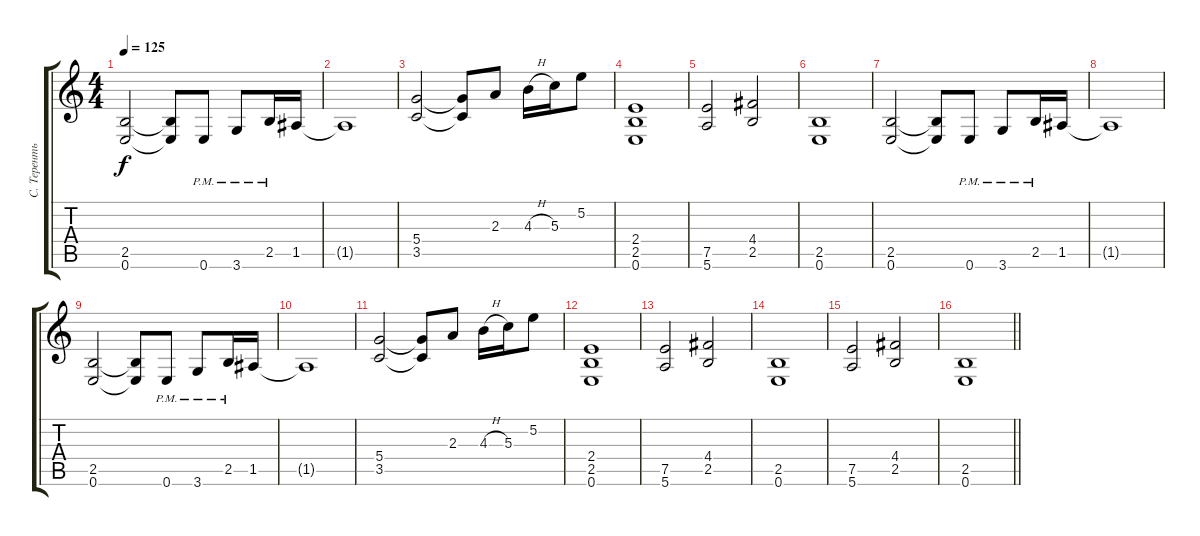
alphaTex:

\track ("С. Терентьев" "С. Теренть") {instrument distortionguitar}
\staff {score tabs}
\tuning (E4 B3 G3 D3 A2 E2) {hide}
\ts (4 4)
\tempo 125
\clef g2
\ks c
(2.5 0.6).2{dy f} (2.5{t} 0.6{t}).8 0.6{pm}.8 3.6{pm}.8 2.5{pm}.16 1.5.16 |
1.5{t}.1 |
(5.4 3.5).2 (5.4{t} 3.5{t}).8 2.3.8 4.3{h}.16 5.3.16 5.2.8 |
(2.4 2.5 0.6).1 |
(7.5 5.6).2 (4.4 2.5).2 |
(2.5 0.6).1 |
(2.5 0.6).2 (2.5{t} 0.6{t}).8 0.6{pm}.8 3.6{pm}.8 2.5{pm}.16 1.5.16 |
1.5{t}.1 |
(2.5 0.6).2 (2.5{t} 0.6{t}).8 0.6{pm}.8 3.6{pm}.8 2.5{pm}.16 1.5.16 |
1.5{t}.1 |
(5.4 3.5).2 (5.4{t} 3.5{t}).8 2.3.8 4.3{h}.16 5.3.16 5.2.8 |
(2.4 2.5 0.6).1 |
(7.5 5.6).2 (4.4 2.5).2 |
(2.5 0.6).1 |
(7.5 5.6).2 (4.4 2.5).2 |
\barLineRight lightlight
(2.5 0.6).1
